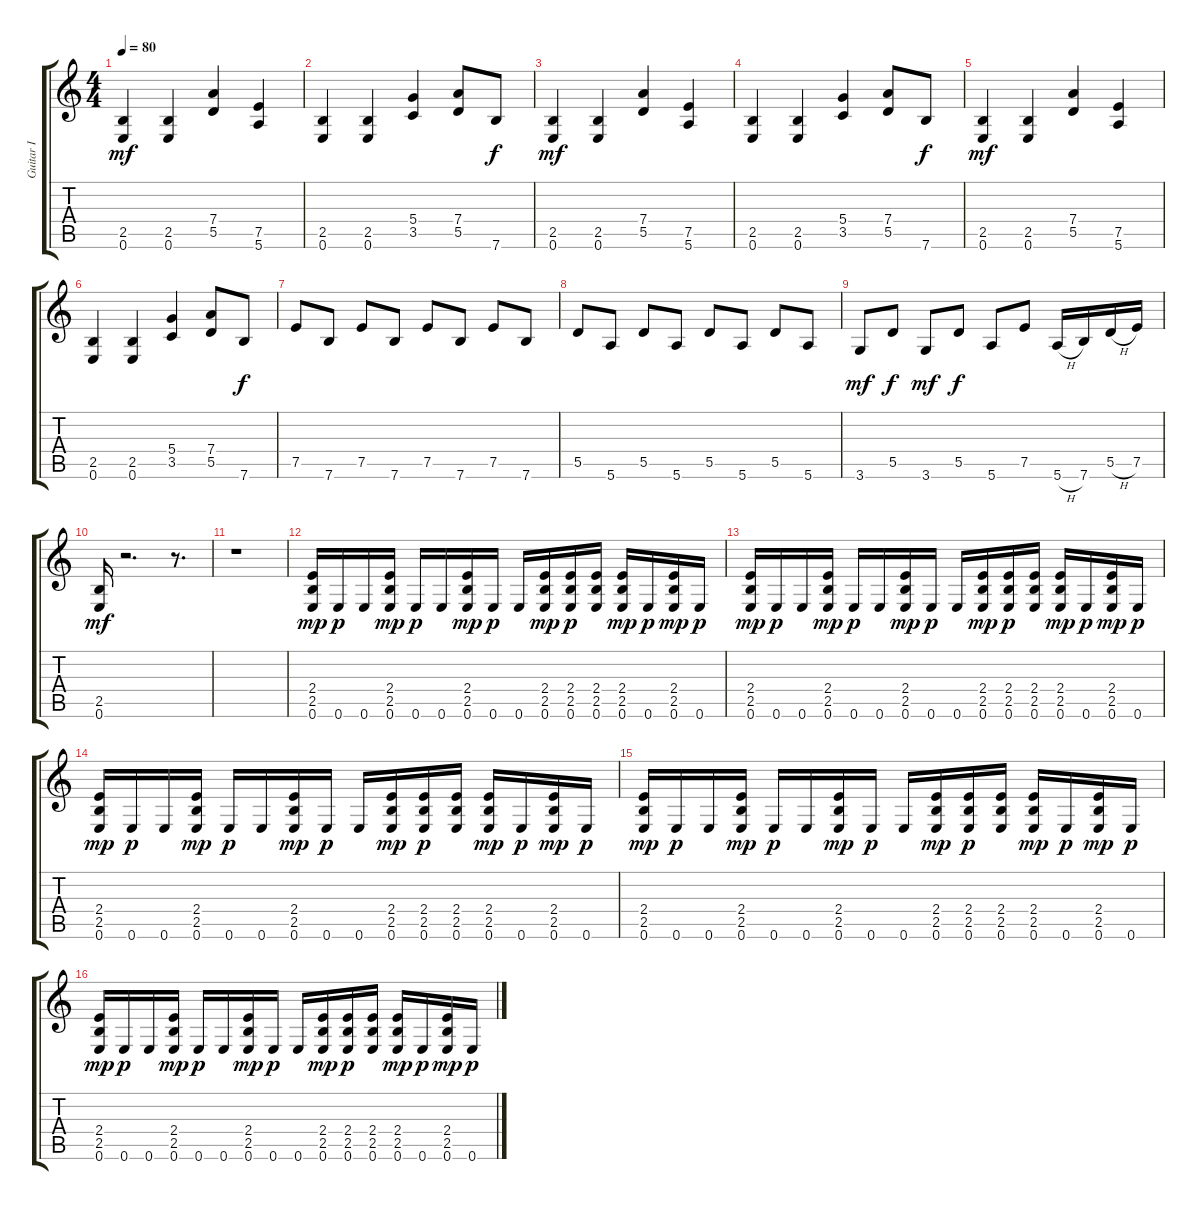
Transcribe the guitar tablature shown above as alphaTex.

\track ("Guitar I" "Guitar I") {instrument overdrivenguitar}
\staff {score tabs}
\tuning (E4 B3 G3 D3 A2 E2) {hide}
\ts (4 4)
\tempo 80
\clef g2
\ks c
(2.5 0.6).4{dy mf} (2.5 0.6).4 (7.4 5.5).4 (7.5 5.6).4 |
(2.5 0.6).4 (2.5 0.6).4 (5.4 3.5).4 (7.4 5.5).8 7.6.8{dy f} |
(2.5 0.6).4{dy mf} (2.5 0.6).4 (7.4 5.5).4 (7.5 5.6).4 |
(2.5 0.6).4 (2.5 0.6).4 (5.4 3.5).4 (7.4 5.5).8 7.6.8{dy f} |
(2.5 0.6).4{dy mf} (2.5 0.6).4 (7.4 5.5).4 (7.5 5.6).4 |
(2.5 0.6).4 (2.5 0.6).4 (5.4 3.5).4 (7.4 5.5).8 7.6.8{dy f} |
7.5.8 7.6.8 7.5.8 7.6.8 7.5.8 7.6.8 7.5.8 7.6.8 |
5.5.8 5.6.8 5.5.8 5.6.8 5.5.8 5.6.8 5.5.8 5.6.8 |
3.6.8{dy mf} 5.5.8{dy f} 3.6.8{dy mf} 5.5.8{dy f} 5.6.8 7.5.8 5.6{h}.16 7.6.16 5.5{h}.16 7.5.16 |
(2.5 0.6).16{dy mf} r.2{d} r.8{d} |
r.1 |
(2.4 2.5 0.6).16{dy mp} 0.6.16{dy p} 0.6.16 (2.4 2.5 0.6).16{dy mp} 0.6.16{dy p} 0.6.16 (2.4 2.5 0.6).16{dy mp} 0.6.16{dy p} 0.6.16 (2.4 2.5 0.6).16{dy mp} (2.4 2.5 0.6).16{dy p} (2.4 2.5 0.6).16 (2.4 2.5 0.6).16{dy mp} 0.6.16{dy p} (2.4 2.5 0.6).16{dy mp} 0.6.16{dy p} |
(2.4 2.5 0.6).16{dy mp} 0.6.16{dy p} 0.6.16 (2.4 2.5 0.6).16{dy mp} 0.6.16{dy p} 0.6.16 (2.4 2.5 0.6).16{dy mp} 0.6.16{dy p} 0.6.16 (2.4 2.5 0.6).16{dy mp} (2.4 2.5 0.6).16{dy p} (2.4 2.5 0.6).16 (2.4 2.5 0.6).16{dy mp} 0.6.16{dy p} (2.4 2.5 0.6).16{dy mp} 0.6.16{dy p} |
(2.4 2.5 0.6).16{dy mp} 0.6.16{dy p} 0.6.16 (2.4 2.5 0.6).16{dy mp} 0.6.16{dy p} 0.6.16 (2.4 2.5 0.6).16{dy mp} 0.6.16{dy p} 0.6.16 (2.4 2.5 0.6).16{dy mp} (2.4 2.5 0.6).16{dy p} (2.4 2.5 0.6).16 (2.4 2.5 0.6).16{dy mp} 0.6.16{dy p} (2.4 2.5 0.6).16{dy mp} 0.6.16{dy p} |
(2.4 2.5 0.6).16{dy mp} 0.6.16{dy p} 0.6.16 (2.4 2.5 0.6).16{dy mp} 0.6.16{dy p} 0.6.16 (2.4 2.5 0.6).16{dy mp} 0.6.16{dy p} 0.6.16 (2.4 2.5 0.6).16{dy mp} (2.4 2.5 0.6).16{dy p} (2.4 2.5 0.6).16 (2.4 2.5 0.6).16{dy mp} 0.6.16{dy p} (2.4 2.5 0.6).16{dy mp} 0.6.16{dy p} |
(2.4 2.5 0.6).16{dy mp} 0.6.16{dy p} 0.6.16 (2.4 2.5 0.6).16{dy mp} 0.6.16{dy p} 0.6.16 (2.4 2.5 0.6).16{dy mp} 0.6.16{dy p} 0.6.16 (2.4 2.5 0.6).16{dy mp} (2.4 2.5 0.6).16{dy p} (2.4 2.5 0.6).16 (2.4 2.5 0.6).16{dy mp} 0.6.16{dy p} (2.4 2.5 0.6).16{dy mp} 0.6.16{dy p}
